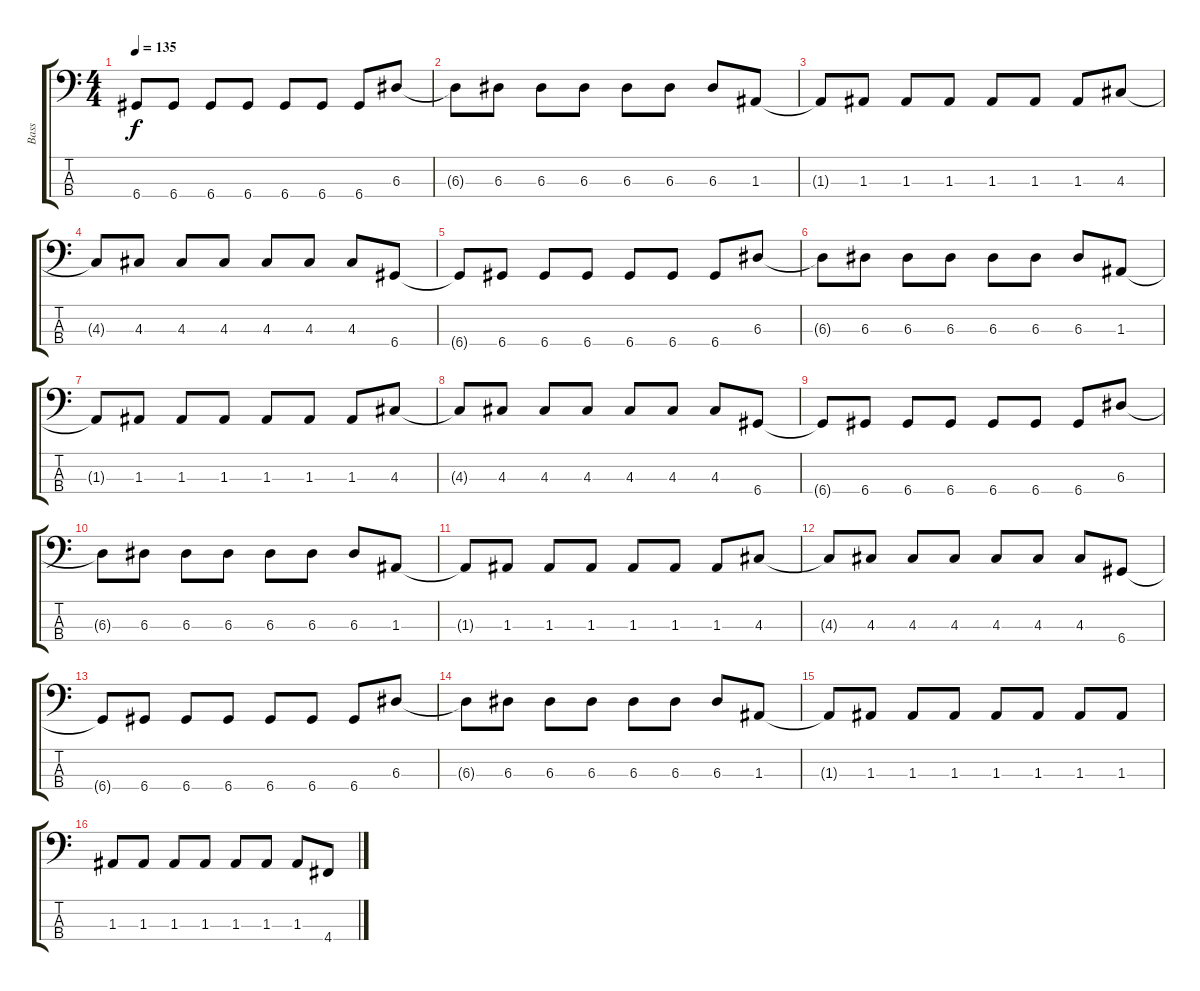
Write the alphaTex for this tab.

\track ("Bass" "Bass") {instrument electricbassfinger}
\staff {score tabs}
\tuning (G2 D2 A1 D1) {hide}
\ts (4 4)
\tempo 135
\clef f4
\ks c
6.4{t}.8{dy f} 6.4.8 6.4.8 6.4.8 6.4.8 6.4.8 6.4.8 6.3.8 |
6.3{t}.8 6.3.8 6.3.8 6.3.8 6.3.8 6.3.8 6.3.8 1.3.8 |
1.3{t}.8 1.3.8 1.3.8 1.3.8 1.3.8 1.3.8 1.3.8 4.3.8 |
4.3{t}.8 4.3.8 4.3.8 4.3.8 4.3.8 4.3.8 4.3.8 6.4.8 |
6.4{t}.8 6.4.8 6.4.8 6.4.8 6.4.8 6.4.8 6.4.8 6.3.8 |
6.3{t}.8 6.3.8 6.3.8 6.3.8 6.3.8 6.3.8 6.3.8 1.3.8 |
1.3{t}.8 1.3.8 1.3.8 1.3.8 1.3.8 1.3.8 1.3.8 4.3.8 |
4.3{t}.8 4.3.8 4.3.8 4.3.8 4.3.8 4.3.8 4.3.8 6.4.8 |
6.4{t}.8 6.4.8 6.4.8 6.4.8 6.4.8 6.4.8 6.4.8 6.3.8 |
6.3{t}.8 6.3.8 6.3.8 6.3.8 6.3.8 6.3.8 6.3.8 1.3.8 |
1.3{t}.8 1.3.8 1.3.8 1.3.8 1.3.8 1.3.8 1.3.8 4.3.8 |
4.3{t}.8 4.3.8 4.3.8 4.3.8 4.3.8 4.3.8 4.3.8 6.4.8 |
6.4{t}.8 6.4.8 6.4.8 6.4.8 6.4.8 6.4.8 6.4.8 6.3.8 |
6.3{t}.8 6.3.8 6.3.8 6.3.8 6.3.8 6.3.8 6.3.8 1.3.8 |
1.3{t}.8 1.3.8 1.3.8 1.3.8 1.3.8 1.3.8 1.3.8 1.3.8 |
1.3.8 1.3.8 1.3.8 1.3.8 1.3.8 1.3.8 1.3.8 4.4.8
